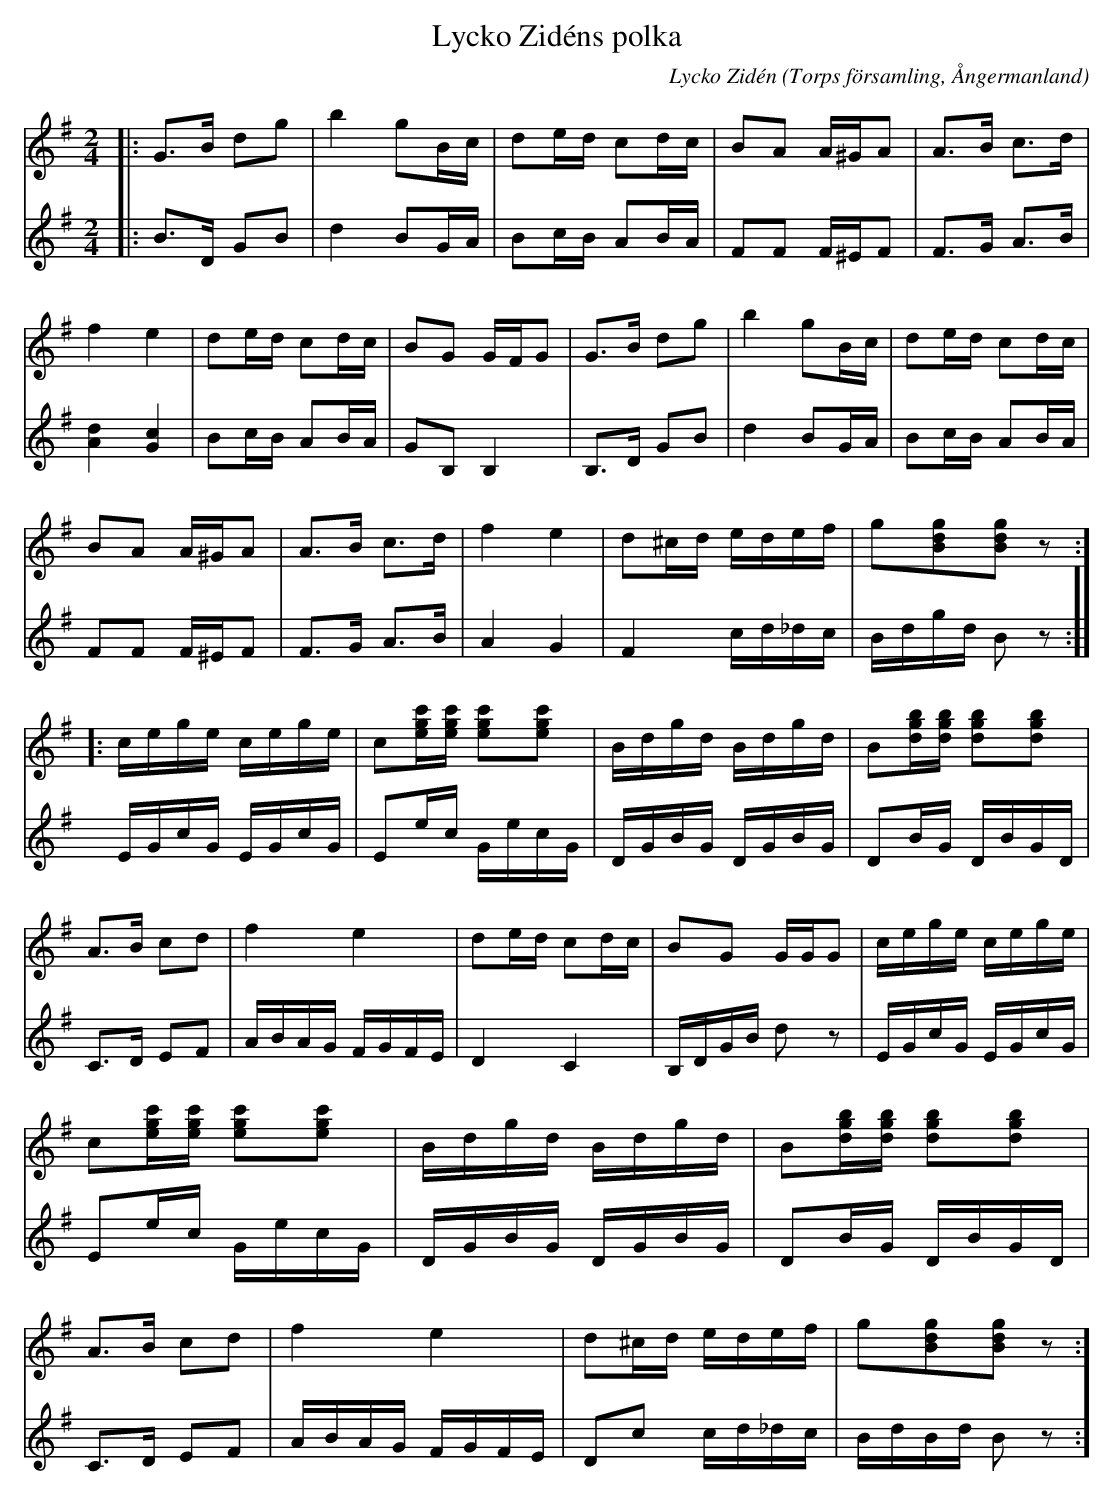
X:1
T:Lycko Zidéns polka
O:Torps församling, Ångermanland
C: Lycko Zidén
M:2/4
L:1/16
K:G
V:1
|: G3B d2g2 | b4 g2Bc | d2ed c2dc | B2A2 A^GA2 |A3B c3d | f4 e4 | d2ed c2dc | B2G2 GFG2 | G3B d2g2 | b4 g2Bc | d2ed c2dc | B2A2 A^GA2 | A3B c3d | f4 e4 | d2^cd edef | g2[gdB]2[gdB]2 z2 :][: cege cege | c2[c'ge][c'ge] [c'ge]2[c'ge]2 | Bdgd Bdgd | B2[bgd][bgd] [bgd]2[bgd]2 | A3B c2d2 | f4 e4 | d2ed c2dc | B2G2 GGG2 | cege cege | c2[c'ge][c'ge] [c'ge]2[c'ge]2 | Bdgd Bdgd | B2[bgd][bgd] [bgd]2[bgd]2 | A3B c2d2 | f4 e4 | d2^cd edef | g2[gdB]2[gdB]2 z2 :]
V:2
|: B3D G2B2 | d4 B2GA | B2cB A2BA | F2F2 F^EF2 | F3G A3B | [dA]4 [cG]4 | B2cB A2BA | G2B,2 B,4 | B,3D G2B2 | d4 B2GA | B2cB A2BA | F2F2 F^EF2 | F3G A3B | A4 G4 | F4 cd_dc | Bdgd B2 z2 :][ EGcG EGcG | E2ec GecG | DGBG DGBG | D2BG DBGD | C3D E2F2 | ABAG FGFE | D4 C4 | B,DGB d2 z2 | EGcG EGcG | E2ec GecG | DGBG DGBG | D2BG DBGD | C3D E2F2 | ABAG FGFE | D2c2 cd_dc | BdBd B2 z2 :]
